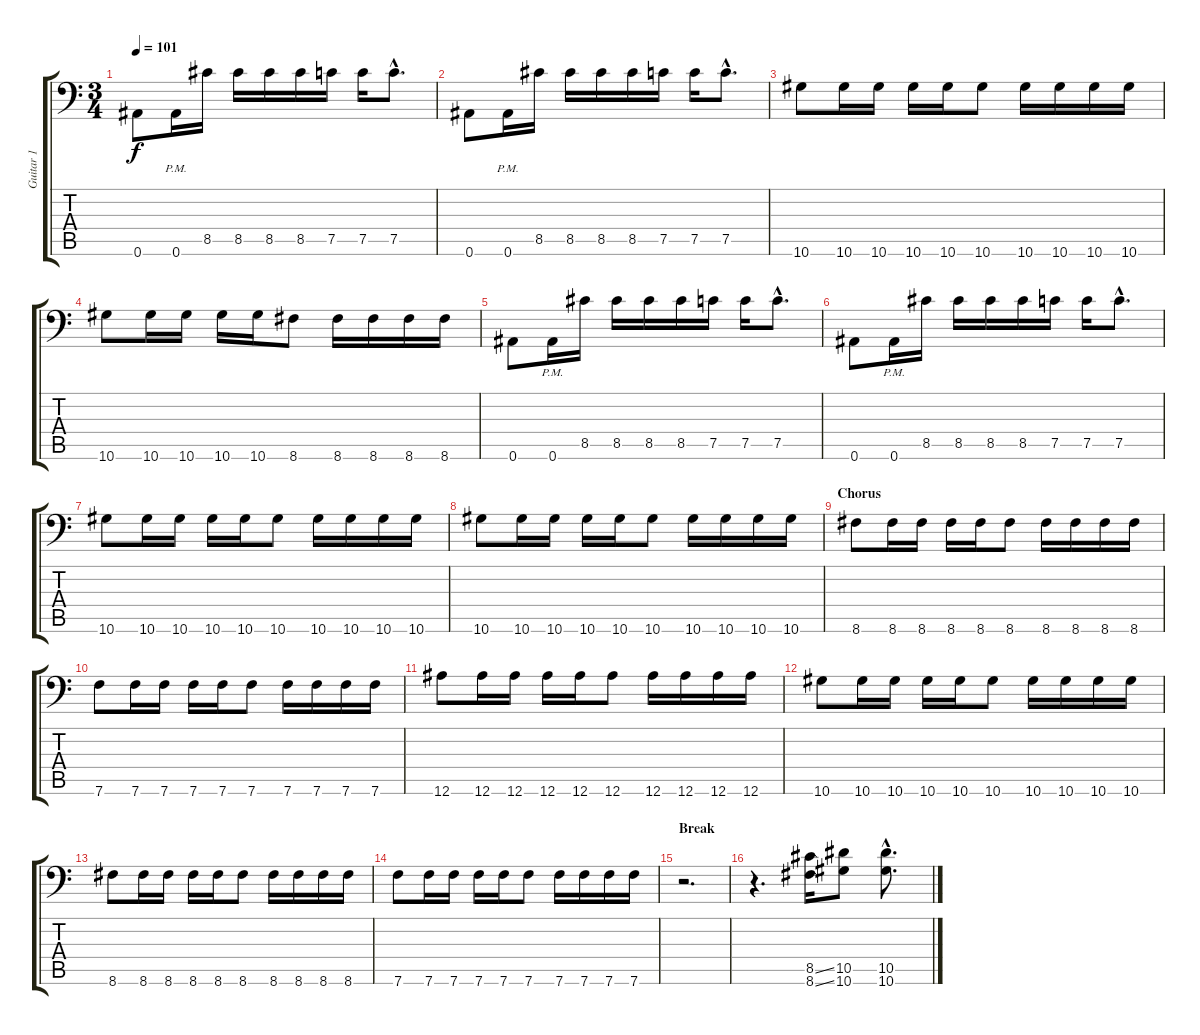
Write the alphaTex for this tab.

\track ("Guitar 1" "Guitar 1") {instrument distortionguitar}
\staff {score tabs}
\tuning (C4 G3 Eb3 Bb2 F2 Bb1) {hide}
\ts (3 4)
\tempo 101
\clef f4
\ks c
0.6.8{dy f} 0.6{pm}.16 8.5.16 8.5.16 8.5.16 8.5.16 7.5.16 7.5.16 7.5{hac}.8{d} |
0.6.8 0.6{pm}.16 8.5.16 8.5.16 8.5.16 8.5.16 7.5.16 7.5.16 7.5{hac}.8{d} |
10.6.8 10.6.16 10.6.16 10.6.16 10.6.16 10.6.8 10.6.16 10.6.16 10.6.16 10.6.16 |
10.6.8 10.6.16 10.6.16 10.6.16 10.6.16 8.6.8 8.6.16 8.6.16 8.6.16 8.6.16 |
0.6.8 0.6{pm}.16 8.5.16 8.5.16 8.5.16 8.5.16 7.5.16 7.5.16 7.5{hac}.8{d} |
0.6.8 0.6{pm}.16 8.5.16 8.5.16 8.5.16 8.5.16 7.5.16 7.5.16 7.5{hac}.8{d} |
10.6.8 10.6.16 10.6.16 10.6.16 10.6.16 10.6.8 10.6.16 10.6.16 10.6.16 10.6.16 |
10.6.8 10.6.16 10.6.16 10.6.16 10.6.16 10.6.8 10.6.16 10.6.16 10.6.16 10.6.16 |
\section ("" "Chorus")
8.6.8 8.6.16 8.6.16 8.6.16 8.6.16 8.6.8 8.6.16 8.6.16 8.6.16 8.6.16 |
7.6.8 7.6.16 7.6.16 7.6.16 7.6.16 7.6.8 7.6.16 7.6.16 7.6.16 7.6.16 |
12.6.8 12.6.16 12.6.16 12.6.16 12.6.16 12.6.8 12.6.16 12.6.16 12.6.16 12.6.16 |
10.6.8 10.6.16 10.6.16 10.6.16 10.6.16 10.6.8 10.6.16 10.6.16 10.6.16 10.6.16 |
8.6.8 8.6.16 8.6.16 8.6.16 8.6.16 8.6.8 8.6.16 8.6.16 8.6.16 8.6.16 |
7.6.8 7.6.16 7.6.16 7.6.16 7.6.16 7.6.8 7.6.16 7.6.16 7.6.16 7.6.16 |
\section ("" "Break")
r.2{d} |
r.4{d} (8.5{ss} 8.6{ss}).16 (10.5 10.6).8 (10.5{hac} 10.6{hac}).8{d}
